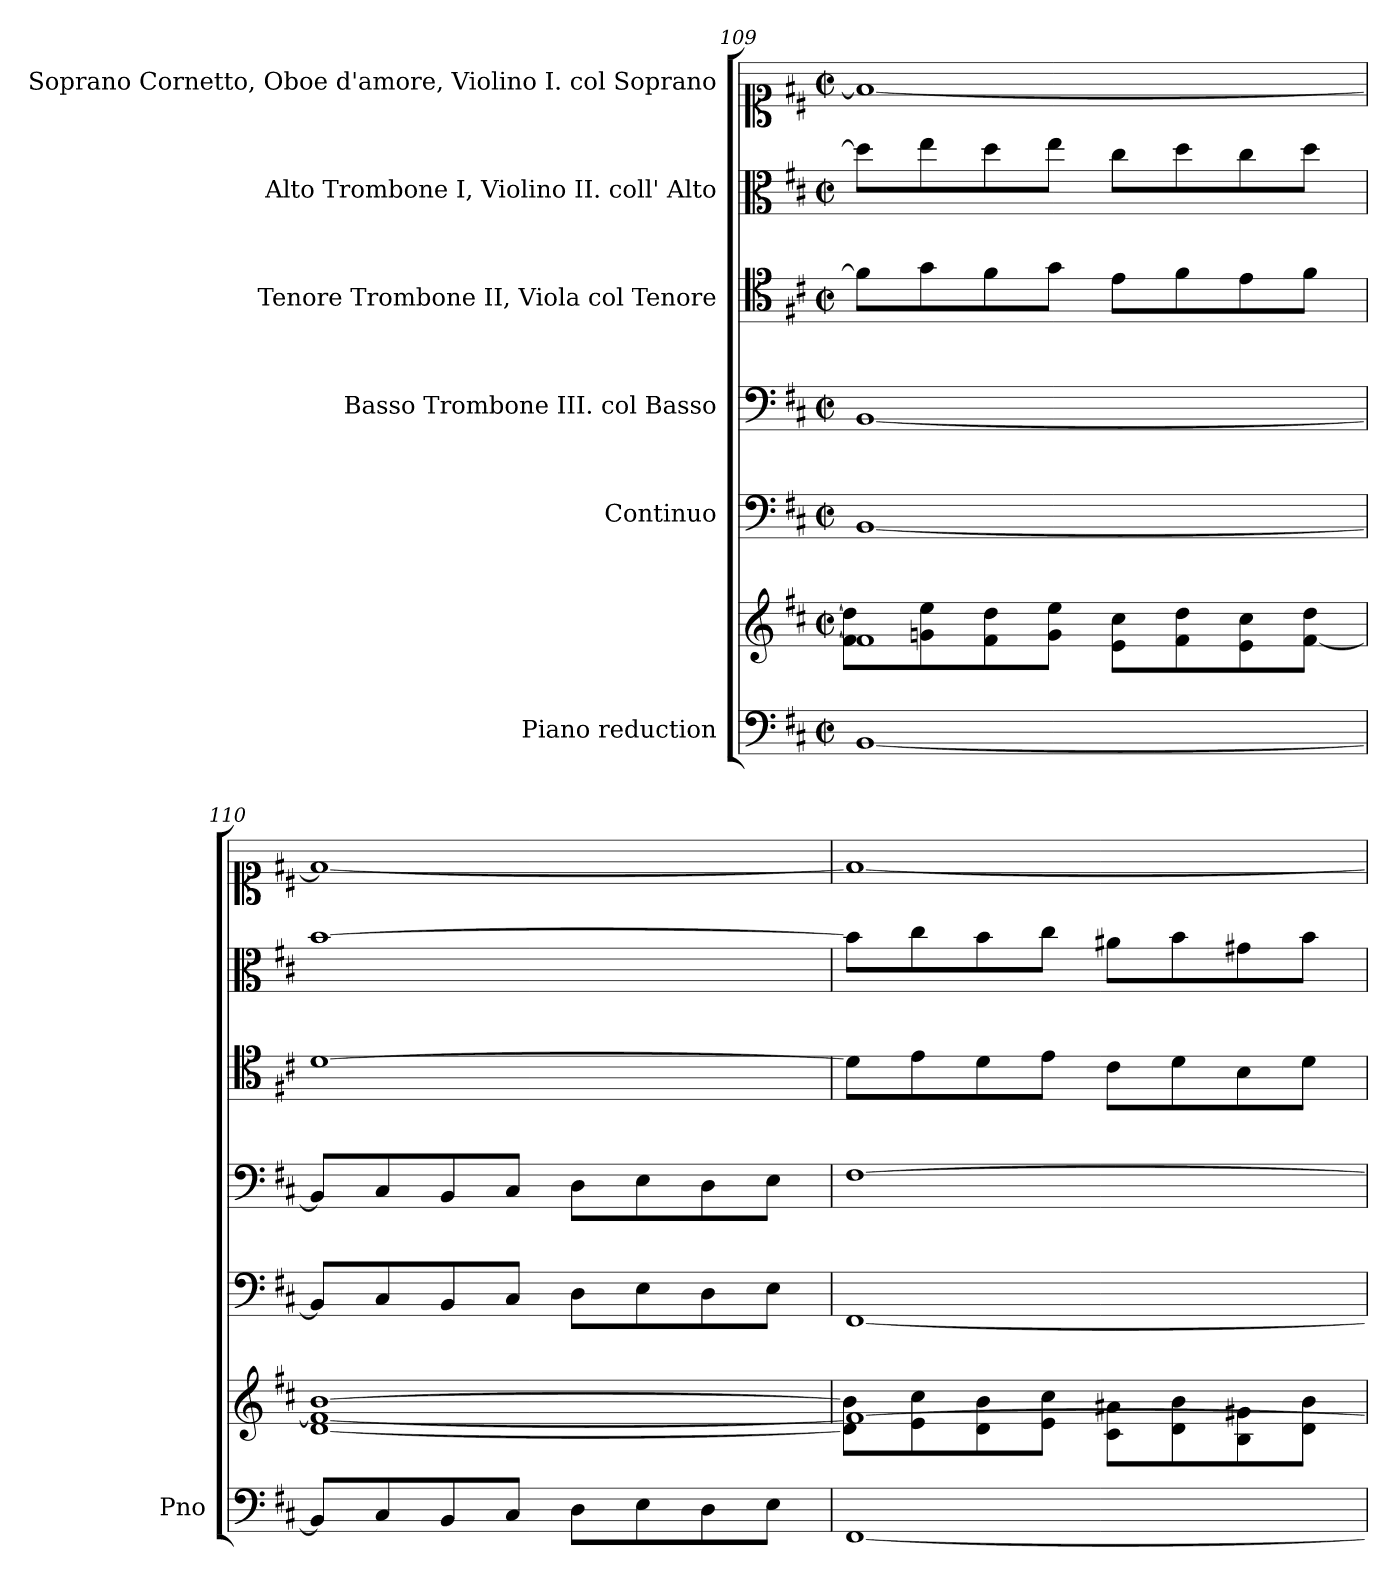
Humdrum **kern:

**kern	**kern	**kern	**kern	**kern	**kern	**kern
*part6	*part6	*part5	*part4	*part3	*part2	*part1
*staff7	*staff6	*staff5	*staff4	*staff3	*staff2	*staff1
*I"Piano reduction	*	*I"Continuo	*I"Basso  Trombone III. col Basso	*I"Tenore Trombone II, Viola col Tenore	*I"Alto Trombone I, Violino II.  coll' Alto	*I"Soprano Cornetto, Oboe d'amore, Violino I. col Soprano
*I'Pno	*	*	*	*	*	*
*clefF4	*clefG2	*clefF4	*clefF4	*clefC4	*clefC3	*clefC1
*k[f#c#]	*k[f#c#]	*k[f#c#]	*k[f#c#]	*k[f#c#]	*k[f#c#]	*k[f#c#]
*M2/2	*M2/2	*M2/2	*M2/2	*M2/2	*M2/2	*M2/2
*met(c|)	*met(c|)	*met(c|)	*met(c|)	*met(c|)	*met(c|)	*met(c|)
=109	=109	=109	=109	=109	=109	=109
*	*^	*	*	*	*	*
[1BB	1f#	8f#\] 8dd\]L	[1BB	[1BB	8f#\L]	8dd\L]	1f#_
.	.	8gn\ 8ee\	.	.	8g\	8ee\	.
.	.	8f#\ 8dd\	.	.	8f#\	8dd\	.
.	.	8g\ 8ee\J	.	.	8g\J	8ee\J	.
.	.	8e\ 8cc#\L	.	.	8e\L	8cc#\L	.
.	.	8f#\ 8dd\	.	.	8f#\	8dd\	.
.	.	8e\ 8cc#\	.	.	8e\	8cc#\	.
.	.	[8f#\ 8dd\J	.	.	8f#\J	8dd\J	.
=110	=110	=110	=110	=110	=110	=110	=110
8BB/L]	[1b	[1d 1f#_	8BB/L]	8BB/L]	[1d	[1b	1f#_
8C#/	.	.	8C#/	8C#/	.	.	.
8BB/	.	.	8BB/	8BB/	.	.	.
8C#/J	.	.	8C#/J	8C#/J	.	.	.
8D\L	.	.	8D\L	8D\L	.	.	.
8E\	.	.	8E\	8E\	.	.	.
8D\	.	.	8D\	8D\	.	.	.
8E\J	.	.	8E\J	8E\J	.	.	.
=111	=111	=111	=111	=111	=111	=111	=111
[1FF#	1f#_	8d\] 8b\]L	[1FF#	[1F#	8d\L]	8b\L]	1f#_
.	.	8e\ 8cc#\	.	.	8e\	8cc#\	.
.	.	8d\ 8b\	.	.	8d\	8b\	.
.	.	8e\ 8cc#\J	.	.	8e\J	8cc#\J	.
.	.	8c#\ 8a#X\L	.	.	8c#\L	8a#X\L	.
.	.	8d\ 8b\	.	.	8d\	8b\	.
.	.	8B\ 8g#X\	.	.	8B\	8g#X\	.
.	.	8d\ 8b\J	.	.	8d\J	8b\J	.
*	*v	*v	*	*	*	*	*
=	=	=	=	=	=	=
*-	*-	*-	*-	*-	*-	*-
